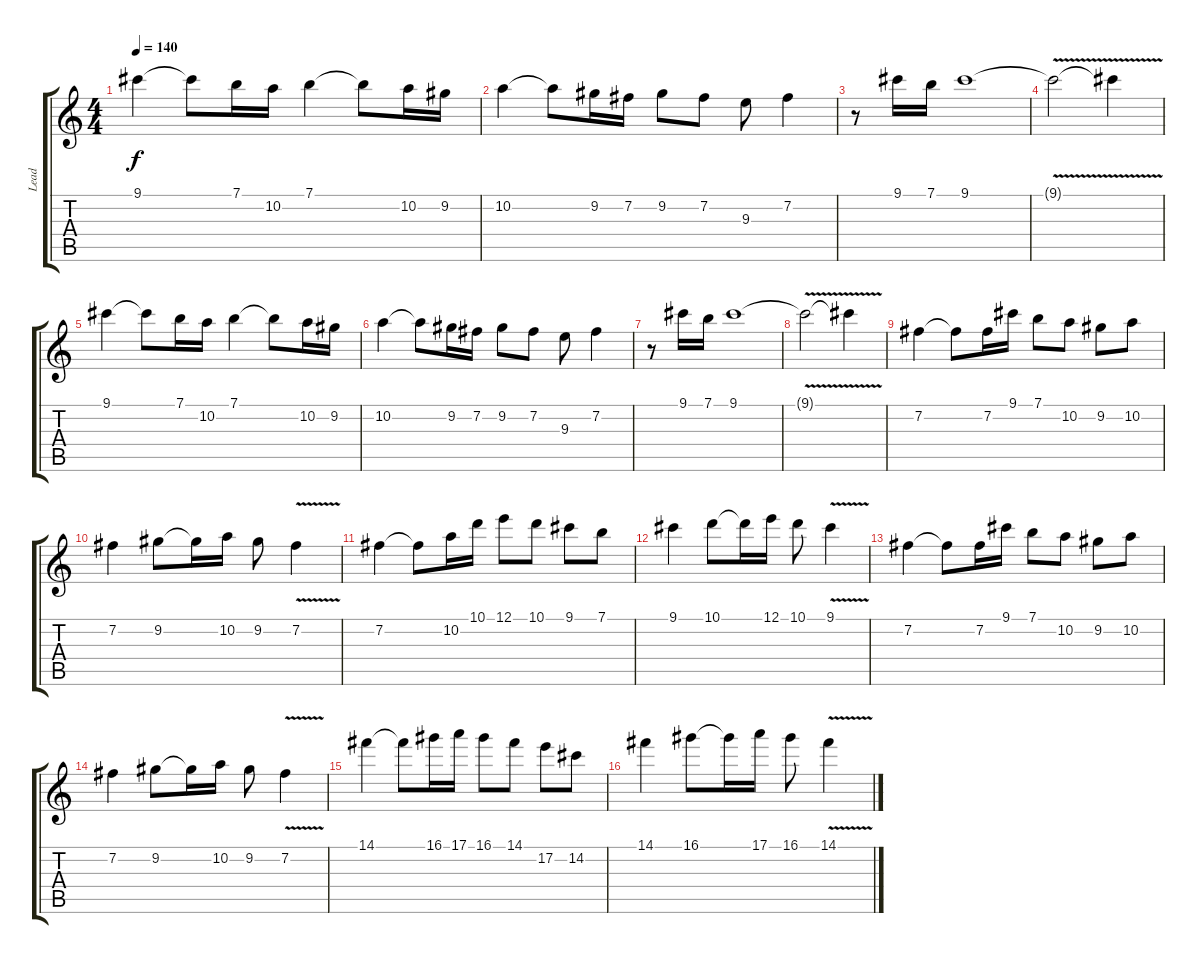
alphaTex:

\track ("Lead" "Lead") {instrument overdrivenguitar}
\staff {score tabs}
\tuning (E4 B3 G3 D3 A2 D2) {hide}
\ts (4 4)
\tempo 140
\clef g2
\ks c
9.1.4{dy f} 9.1{t}.8 7.1.16 10.2.16 7.1.4 7.1{t}.8 10.2.16 9.2.16 |
10.2.4 10.2{t}.8 9.2.16 7.2.16 9.2.8 7.2.8 9.3.8 7.2.4 |
r.8 9.1.16 7.1.16 9.1.1 |
9.1{v t}.2 9.1{t}.4 |
9.1.4 9.1{t}.8 7.1.16 10.2.16 7.1.4 7.1{t}.8 10.2.16 9.2.16 |
10.2.4 10.2{t}.8 9.2.16 7.2.16 9.2.8 7.2.8 9.3.8 7.2.4 |
r.8 9.1.16 7.1.16 9.1.1 |
9.1{v t}.2 9.1{t}.4 |
7.2.4 7.2{t}.8 7.2.16 9.1.16 7.1.8 10.2.8 9.2.8 10.2.8 |
7.2.4 9.2.8 9.2{t}.16 10.2.16 9.2.8 7.2{v}.4 |
7.2.4 7.2{t}.8 10.2.16 10.1.16 12.1.8 10.1.8 9.1.8 7.1.8 |
9.1.4 10.1.8 10.1{t}.16 12.1.16 10.1.8 9.1{v}.4 |
7.2.4 7.2{t}.8 7.2.16 9.1.16 7.1.8 10.2.8 9.2.8 10.2.8 |
7.2.4 9.2.8 9.2{t}.16 10.2.16 9.2.8 7.2{v}.4 |
14.1.4 14.1{t}.8 16.1.16 17.1.16 16.1.8 14.1.8 17.2.8 14.2.8 |
14.1.4 16.1.8 16.1{t}.16 17.1.16 16.1.8 14.1{v}.4
